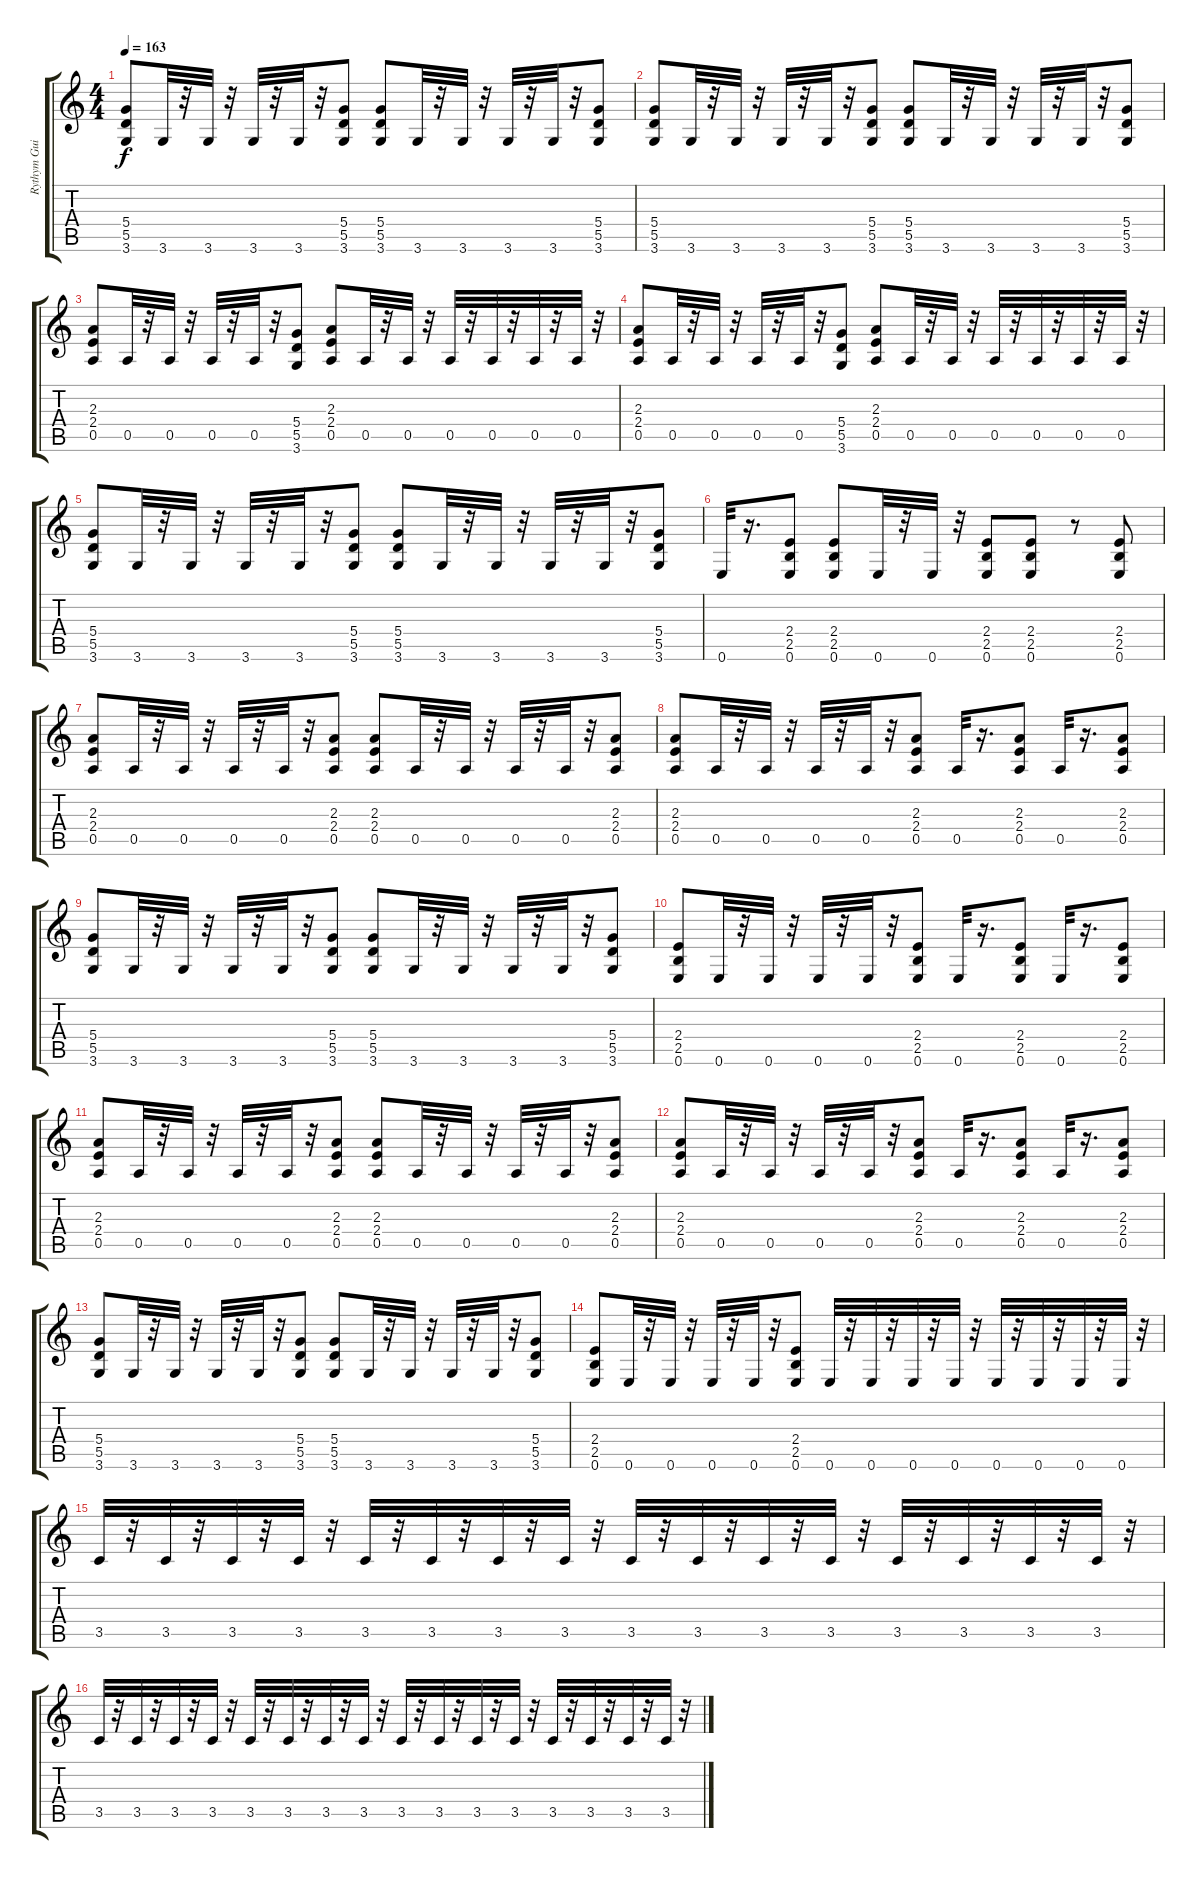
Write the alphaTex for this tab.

\track ("Rythym Guitar" "Rythym Gui") {instrument distortionguitar}
\staff {score tabs}
\tuning (E4 B3 G3 D3 A2 E2) {hide}
\ts (4 4)
\tempo 163
\clef g2
\ks c
(5.4 5.5 3.6).8{dy f} 3.6.32 r.32 3.6.32 r.32 3.6.32 r.32 3.6.32 r.32 (5.4 5.5 3.6).8 (5.4 5.5 3.6).8 3.6.32 r.32 3.6.32 r.32 3.6.32 r.32 3.6.32 r.32 (5.4 5.5 3.6).8 |
(5.4 5.5 3.6).8 3.6.32 r.32 3.6.32 r.32 3.6.32 r.32 3.6.32 r.32 (5.4 5.5 3.6).8 (5.4 5.5 3.6).8 3.6.32 r.32 3.6.32 r.32 3.6.32 r.32 3.6.32 r.32 (5.4 5.5 3.6).8 |
(2.3 2.4 0.5).8 0.5.32 r.32 0.5.32 r.32 0.5.32 r.32 0.5.32 r.32 (5.4 5.5 3.6).8 (2.3 2.4 0.5).8 0.5.32 r.32 0.5.32 r.32 0.5.32 r.32 0.5.32 r.32 0.5.32 r.32 0.5.32 r.32 |
(2.3 2.4 0.5).8 0.5.32 r.32 0.5.32 r.32 0.5.32 r.32 0.5.32 r.32 (5.4 5.5 3.6).8 (2.3 2.4 0.5).8 0.5.32 r.32 0.5.32 r.32 0.5.32 r.32 0.5.32 r.32 0.5.32 r.32 0.5.32 r.32 |
(5.4 5.5 3.6).8 3.6.32 r.32 3.6.32 r.32 3.6.32 r.32 3.6.32 r.32 (5.4 5.5 3.6).8 (5.4 5.5 3.6).8 3.6.32 r.32 3.6.32 r.32 3.6.32 r.32 3.6.32 r.32 (5.4 5.5 3.6).8 |
0.6.32 r.16{d} (2.4 2.5 0.6).8 (2.4 2.5 0.6).8 0.6.32 r.32 0.6.32 r.32 (2.4 2.5 0.6).8 (2.4 2.5 0.6).8 r.8 (2.4 2.5 0.6).8 |
(2.3 2.4 0.5).8 0.5.32 r.32 0.5.32 r.32 0.5.32 r.32 0.5.32 r.32 (2.3 2.4 0.5).8 (2.3 2.4 0.5).8 0.5.32 r.32 0.5.32 r.32 0.5.32 r.32 0.5.32 r.32 (2.3 2.4 0.5).8 |
(2.3 2.4 0.5).8 0.5.32 r.32 0.5.32 r.32 0.5.32 r.32 0.5.32 r.32 (2.3 2.4 0.5).8 0.5.32 r.16{d} (2.3 2.4 0.5).8 0.5.32 r.16{d} (2.3 2.4 0.5).8 |
(5.4 5.5 3.6).8 3.6.32 r.32 3.6.32 r.32 3.6.32 r.32 3.6.32 r.32 (5.4 5.5 3.6).8 (5.4 5.5 3.6).8 3.6.32 r.32 3.6.32 r.32 3.6.32 r.32 3.6.32 r.32 (5.4 5.5 3.6).8 |
(2.4 2.5 0.6).8 0.6.32 r.32 0.6.32 r.32 0.6.32 r.32 0.6.32 r.32 (2.4 2.5 0.6).8 0.6.32 r.16{d} (2.4 2.5 0.6).8 0.6.32 r.16{d} (2.4 2.5 0.6).8 |
(2.3 2.4 0.5).8 0.5.32 r.32 0.5.32 r.32 0.5.32 r.32 0.5.32 r.32 (2.3 2.4 0.5).8 (2.3 2.4 0.5).8 0.5.32 r.32 0.5.32 r.32 0.5.32 r.32 0.5.32 r.32 (2.3 2.4 0.5).8 |
(2.3 2.4 0.5).8 0.5.32 r.32 0.5.32 r.32 0.5.32 r.32 0.5.32 r.32 (2.3 2.4 0.5).8 0.5.32 r.16{d} (2.3 2.4 0.5).8 0.5.32 r.16{d} (2.3 2.4 0.5).8 |
(5.4 5.5 3.6).8 3.6.32 r.32 3.6.32 r.32 3.6.32 r.32 3.6.32 r.32 (5.4 5.5 3.6).8 (5.4 5.5 3.6).8 3.6.32 r.32 3.6.32 r.32 3.6.32 r.32 3.6.32 r.32 (5.4 5.5 3.6).8 |
(2.4 2.5 0.6).8 0.6.32 r.32 0.6.32 r.32 0.6.32 r.32 0.6.32 r.32 (2.4 2.5 0.6).8 0.6.32 r.32 0.6.32 r.32 0.6.32 r.32 0.6.32 r.32 0.6.32 r.32 0.6.32 r.32 0.6.32 r.32 0.6.32 r.32 |
3.5.32 r.32 3.5.32 r.32 3.5.32 r.32 3.5.32 r.32 3.5.32 r.32 3.5.32 r.32 3.5.32 r.32 3.5.32 r.32 3.5.32 r.32 3.5.32 r.32 3.5.32 r.32 3.5.32 r.32 3.5.32 r.32 3.5.32 r.32 3.5.32 r.32 3.5.32 r.32 |
3.5.32 r.32 3.5.32 r.32 3.5.32 r.32 3.5.32 r.32 3.5.32 r.32 3.5.32 r.32 3.5.32 r.32 3.5.32 r.32 3.5.32 r.32 3.5.32 r.32 3.5.32 r.32 3.5.32 r.32 3.5.32 r.32 3.5.32 r.32 3.5.32 r.32 3.5.32 r.32
